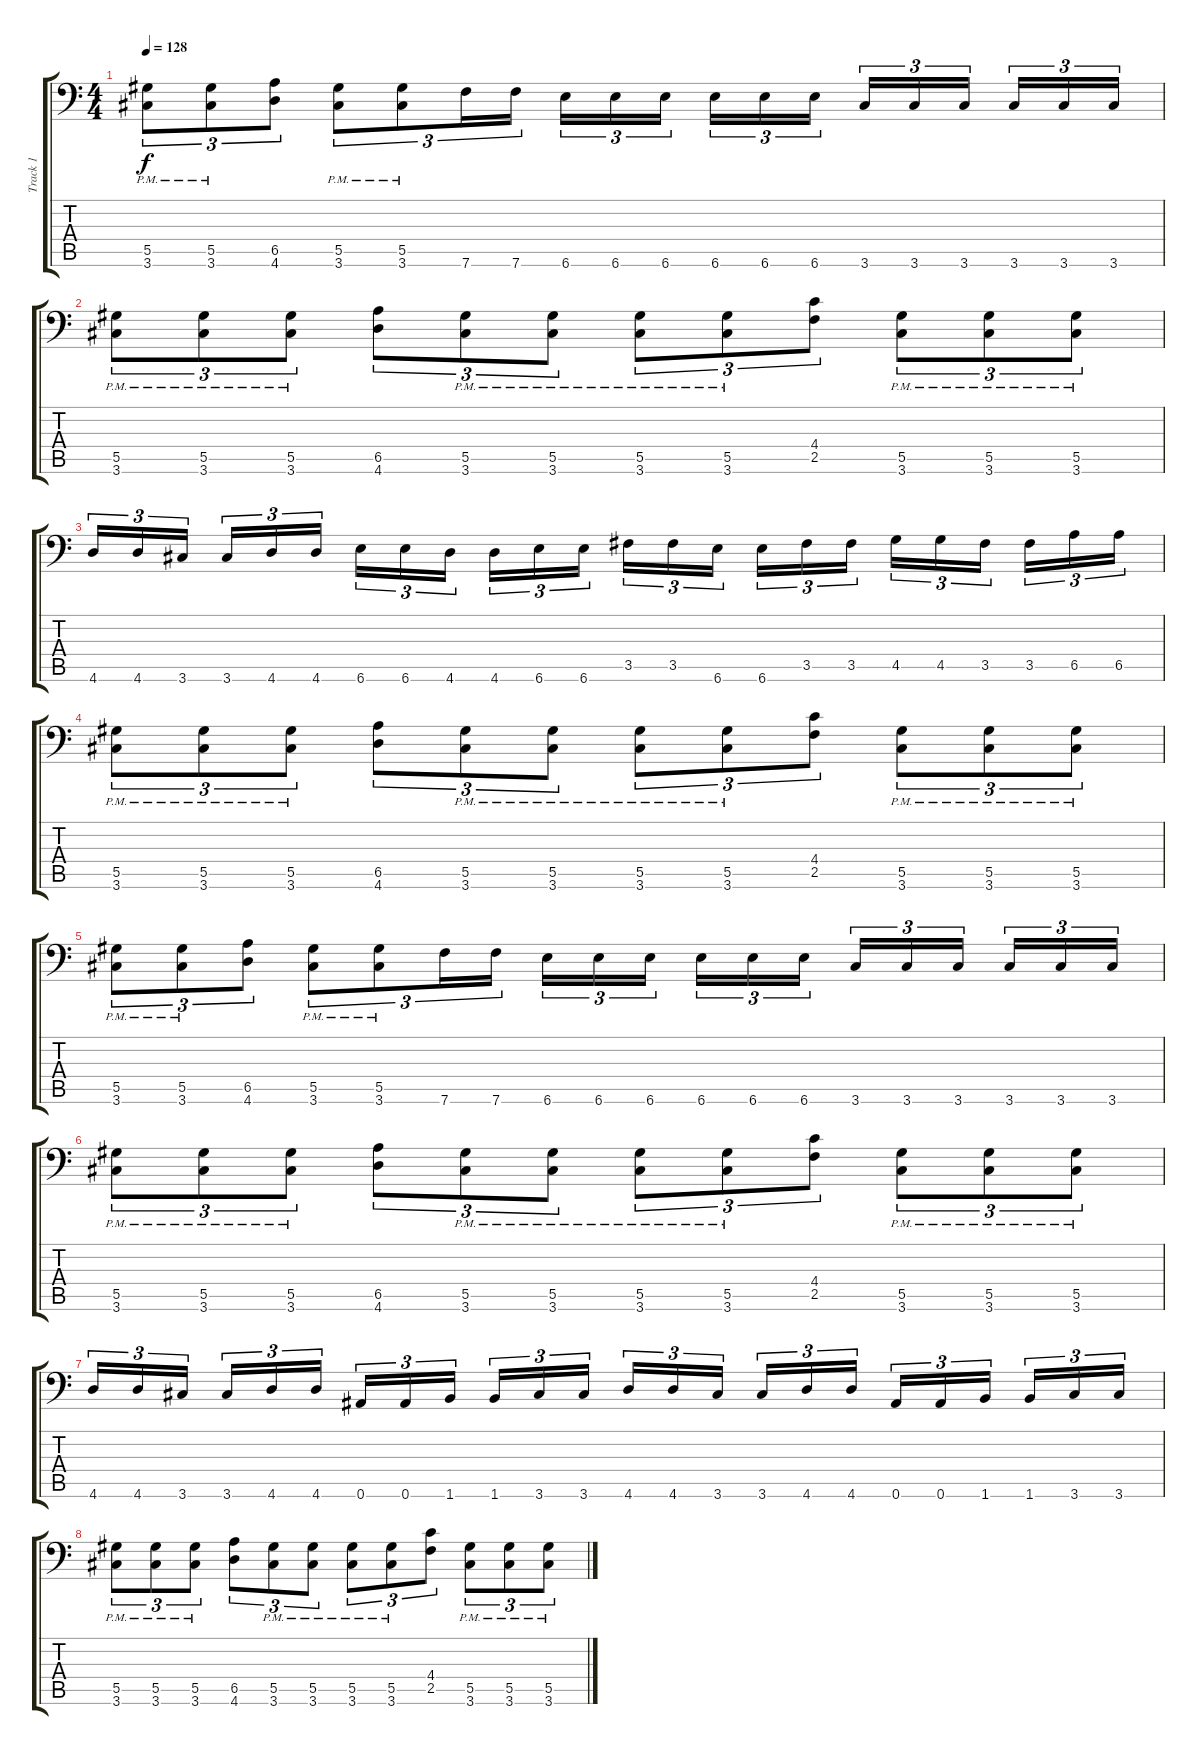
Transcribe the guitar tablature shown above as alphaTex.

\track ("Track 1" "Track 1") {instrument distortionguitar}
\staff {score tabs}
\tuning (Bb3 F3 Db3 Ab2 Eb2 Bb1) {hide}
\ts (4 4)
\tempo 128
\clef f4
\ks c
(5.5{pm} 3.6{pm}).8{tu (3 2) dy f} (5.5{pm} 3.6{pm}).8{tu (3 2)} (6.5 4.6).8{tu (3 2)} (5.5{pm} 3.6{pm}).8{tu (3 2)} (5.5{pm} 3.6{pm}).8{tu (3 2)} 7.6.16{tu (3 2)} 7.6.16{tu (3 2)} 6.6.16{tu (3 2)} 6.6.16{tu (3 2)} 6.6.16{tu (3 2)} 6.6.16{tu (3 2)} 6.6.16{tu (3 2)} 6.6.16{tu (3 2)} 3.6.16{tu (3 2)} 3.6.16{tu (3 2)} 3.6.16{tu (3 2)} 3.6.16{tu (3 2)} 3.6.16{tu (3 2)} 3.6.16{tu (3 2)} |
(5.5{pm} 3.6{pm}).8{tu (3 2)} (5.5{pm} 3.6{pm}).8{tu (3 2)} (5.5{pm} 3.6{pm}).8{tu (3 2)} (6.5 4.6).8{tu (3 2)} (5.5{pm} 3.6{pm}).8{tu (3 2)} (5.5{pm} 3.6{pm}).8{tu (3 2)} (5.5{pm} 3.6{pm}).8{tu (3 2)} (5.5{pm} 3.6{pm}).8{tu (3 2)} (4.4 2.5).8{tu (3 2)} (5.5{pm} 3.6{pm}).8{tu (3 2)} (5.5{pm} 3.6{pm}).8{tu (3 2)} (5.5{pm} 3.6{pm}).8{tu (3 2)} |
4.6.16{tu (3 2)} 4.6.16{tu (3 2)} 3.6.16{tu (3 2)} 3.6.16{tu (3 2)} 4.6.16{tu (3 2)} 4.6.16{tu (3 2)} 6.6.16{tu (3 2)} 6.6.16{tu (3 2)} 4.6.16{tu (3 2)} 4.6.16{tu (3 2)} 6.6.16{tu (3 2)} 6.6.16{tu (3 2)} 3.5.16{tu (3 2)} 3.5.16{tu (3 2)} 6.6.16{tu (3 2)} 6.6.16{tu (3 2)} 3.5.16{tu (3 2)} 3.5.16{tu (3 2)} 4.5.16{tu (3 2)} 4.5.16{tu (3 2)} 3.5.16{tu (3 2)} 3.5.16{tu (3 2)} 6.5.16{tu (3 2)} 6.5.16{tu (3 2)} |
(5.5{pm} 3.6{pm}).8{tu (3 2)} (5.5{pm} 3.6{pm}).8{tu (3 2)} (5.5{pm} 3.6{pm}).8{tu (3 2)} (6.5 4.6).8{tu (3 2)} (5.5{pm} 3.6{pm}).8{tu (3 2)} (5.5{pm} 3.6{pm}).8{tu (3 2)} (5.5{pm} 3.6{pm}).8{tu (3 2)} (5.5{pm} 3.6{pm}).8{tu (3 2)} (4.4 2.5).8{tu (3 2)} (5.5{pm} 3.6{pm}).8{tu (3 2)} (5.5{pm} 3.6{pm}).8{tu (3 2)} (5.5{pm} 3.6{pm}).8{tu (3 2)} |
(5.5{pm} 3.6{pm}).8{tu (3 2)} (5.5{pm} 3.6{pm}).8{tu (3 2)} (6.5 4.6).8{tu (3 2)} (5.5{pm} 3.6{pm}).8{tu (3 2)} (5.5{pm} 3.6{pm}).8{tu (3 2)} 7.6.16{tu (3 2)} 7.6.16{tu (3 2)} 6.6.16{tu (3 2)} 6.6.16{tu (3 2)} 6.6.16{tu (3 2)} 6.6.16{tu (3 2)} 6.6.16{tu (3 2)} 6.6.16{tu (3 2)} 3.6.16{tu (3 2)} 3.6.16{tu (3 2)} 3.6.16{tu (3 2)} 3.6.16{tu (3 2)} 3.6.16{tu (3 2)} 3.6.16{tu (3 2)} |
(5.5{pm} 3.6{pm}).8{tu (3 2)} (5.5{pm} 3.6{pm}).8{tu (3 2)} (5.5{pm} 3.6{pm}).8{tu (3 2)} (6.5 4.6).8{tu (3 2)} (5.5{pm} 3.6{pm}).8{tu (3 2)} (5.5{pm} 3.6{pm}).8{tu (3 2)} (5.5{pm} 3.6{pm}).8{tu (3 2)} (5.5{pm} 3.6{pm}).8{tu (3 2)} (4.4 2.5).8{tu (3 2)} (5.5{pm} 3.6{pm}).8{tu (3 2)} (5.5{pm} 3.6{pm}).8{tu (3 2)} (5.5{pm} 3.6{pm}).8{tu (3 2)} |
4.6.16{tu (3 2)} 4.6.16{tu (3 2)} 3.6.16{tu (3 2)} 3.6.16{tu (3 2)} 4.6.16{tu (3 2)} 4.6.16{tu (3 2)} 0.6.16{tu (3 2)} 0.6.16{tu (3 2)} 1.6.16{tu (3 2)} 1.6.16{tu (3 2)} 3.6.16{tu (3 2)} 3.6.16{tu (3 2)} 4.6.16{tu (3 2)} 4.6.16{tu (3 2)} 3.6.16{tu (3 2)} 3.6.16{tu (3 2)} 4.6.16{tu (3 2)} 4.6.16{tu (3 2)} 0.6.16{tu (3 2)} 0.6.16{tu (3 2)} 1.6.16{tu (3 2)} 1.6.16{tu (3 2)} 3.6.16{tu (3 2)} 3.6.16{tu (3 2)} |
(5.5{pm} 3.6{pm}).8{tu (3 2)} (5.5{pm} 3.6{pm}).8{tu (3 2)} (5.5{pm} 3.6{pm}).8{tu (3 2)} (6.5 4.6).8{tu (3 2)} (5.5{pm} 3.6{pm}).8{tu (3 2)} (5.5{pm} 3.6{pm}).8{tu (3 2)} (5.5{pm} 3.6{pm}).8{tu (3 2)} (5.5{pm} 3.6{pm}).8{tu (3 2)} (4.4 2.5).8{tu (3 2)} (5.5{pm} 3.6{pm}).8{tu (3 2)} (5.5{pm} 3.6{pm}).8{tu (3 2)} (5.5{pm} 3.6{pm}).8{tu (3 2)}
